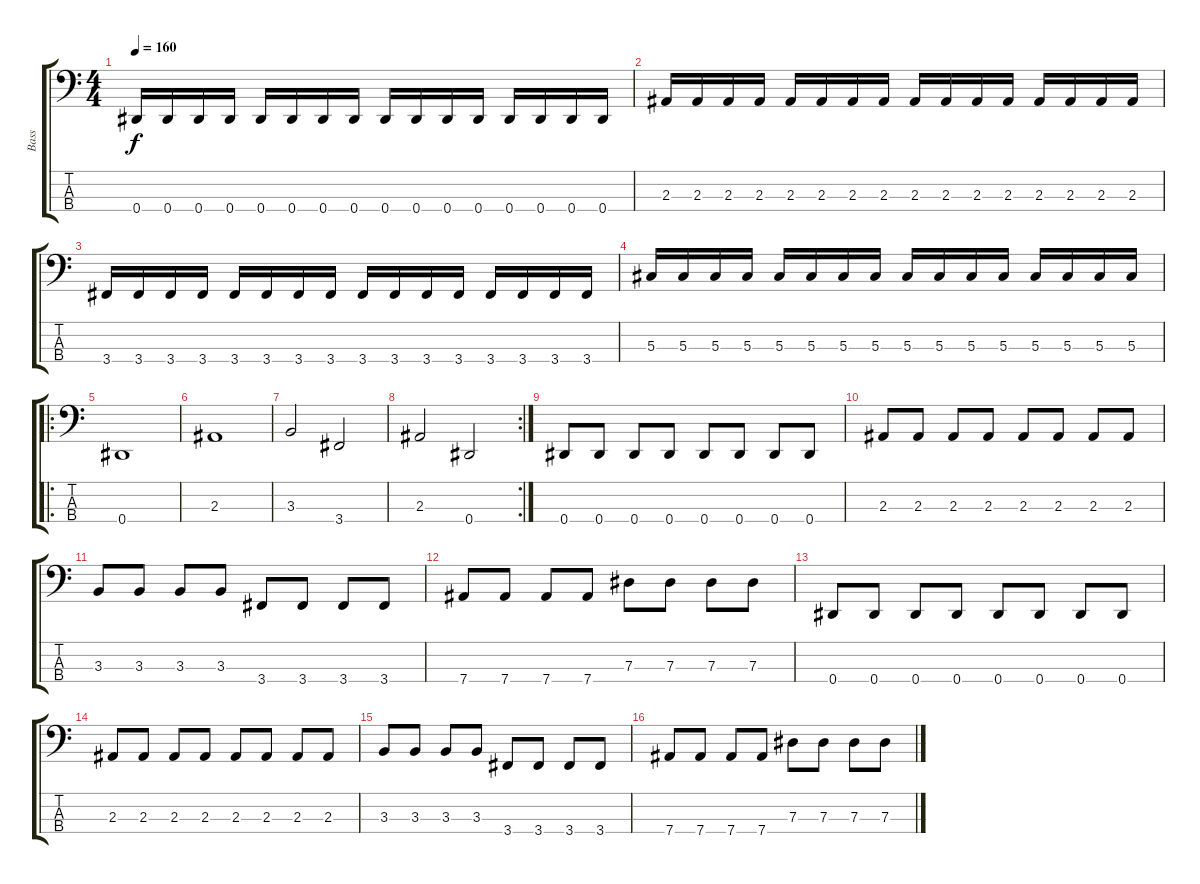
\track ("Bass" "Bass") {instrument electricbassfinger}
\staff {score tabs}
\tuning (Gb2 Db2 Ab1 Eb1) {hide}
\ts (4 4)
\tempo 160
\clef f4
\ks c
0.4.16{dy f} 0.4.16 0.4.16 0.4.16 0.4.16 0.4.16 0.4.16 0.4.16 0.4.16 0.4.16 0.4.16 0.4.16 0.4.16 0.4.16 0.4.16 0.4.16 |
2.3.16 2.3.16 2.3.16 2.3.16 2.3.16 2.3.16 2.3.16 2.3.16 2.3.16 2.3.16 2.3.16 2.3.16 2.3.16 2.3.16 2.3.16 2.3.16 |
3.4.16 3.4.16 3.4.16 3.4.16 3.4.16 3.4.16 3.4.16 3.4.16 3.4.16 3.4.16 3.4.16 3.4.16 3.4.16 3.4.16 3.4.16 3.4.16 |
5.3.16 5.3.16 5.3.16 5.3.16 5.3.16 5.3.16 5.3.16 5.3.16 5.3.16 5.3.16 5.3.16 5.3.16 5.3.16 5.3.16 5.3.16 5.3.16 |
\ro
0.4.1 |
2.3.1 |
3.3.2 3.4.2 |
\rc 2
2.3.2 0.4.2 |
0.4.8 0.4.8 0.4.8 0.4.8 0.4.8 0.4.8 0.4.8 0.4.8 |
2.3.8 2.3.8 2.3.8 2.3.8 2.3.8 2.3.8 2.3.8 2.3.8 |
3.3.8 3.3.8 3.3.8 3.3.8 3.4.8 3.4.8 3.4.8 3.4.8 |
7.4.8 7.4.8 7.4.8 7.4.8 7.3.8 7.3.8 7.3.8 7.3.8 |
0.4.8 0.4.8 0.4.8 0.4.8 0.4.8 0.4.8 0.4.8 0.4.8 |
2.3.8 2.3.8 2.3.8 2.3.8 2.3.8 2.3.8 2.3.8 2.3.8 |
3.3.8 3.3.8 3.3.8 3.3.8 3.4.8 3.4.8 3.4.8 3.4.8 |
7.4.8 7.4.8 7.4.8 7.4.8 7.3.8 7.3.8 7.3.8 7.3.8
